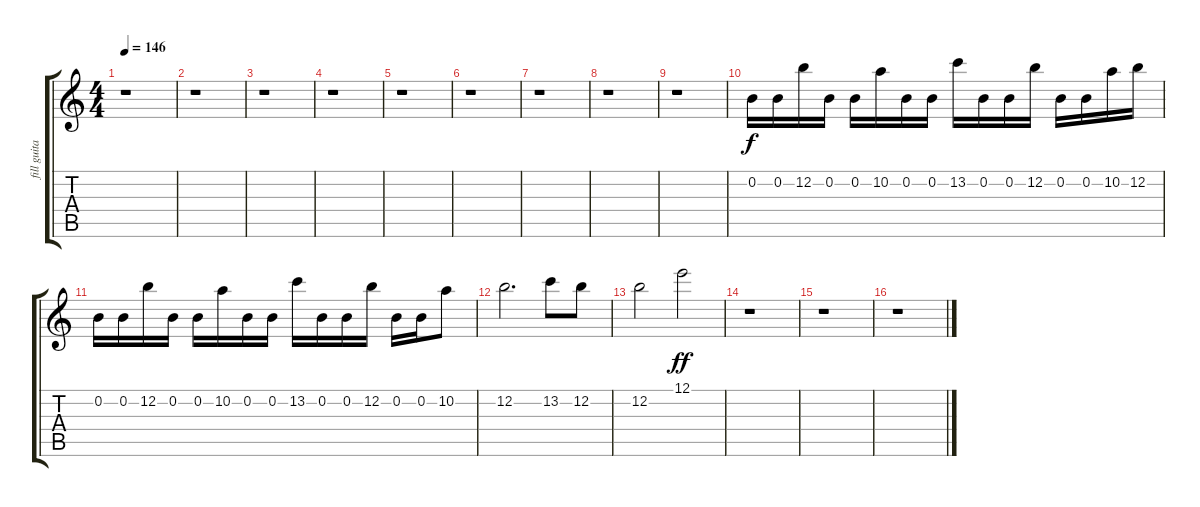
\track ("fill guitar" "fill guita") {instrument distortionguitar}
\staff {score tabs}
\tuning (E4 B3 G3 D3 A2 E2) {hide}
\ts (4 4)
\tempo 146
\clef g2
\ks c
r.1{dy f} |
r.1 |
r.1 |
r.1 |
r.1 |
r.1 |
r.1 |
r.1 |
r.1 |
0.2.16 0.2.16 12.2.16 0.2.16 0.2.16 10.2.16 0.2.16 0.2.16 13.2.16 0.2.16 0.2.16 12.2.16 0.2.16 0.2.16 10.2.16 12.2.16 |
0.2.16 0.2.16 12.2.16 0.2.16 0.2.16 10.2.16 0.2.16 0.2.16 13.2.16 0.2.16 0.2.16 12.2.16 0.2.16 0.2.16 10.2.8 |
12.2.2{d} 13.2.8 12.2.8 |
12.2.2 12.1.2{dy ff} |
r.1 |
r.1 |
r.1
